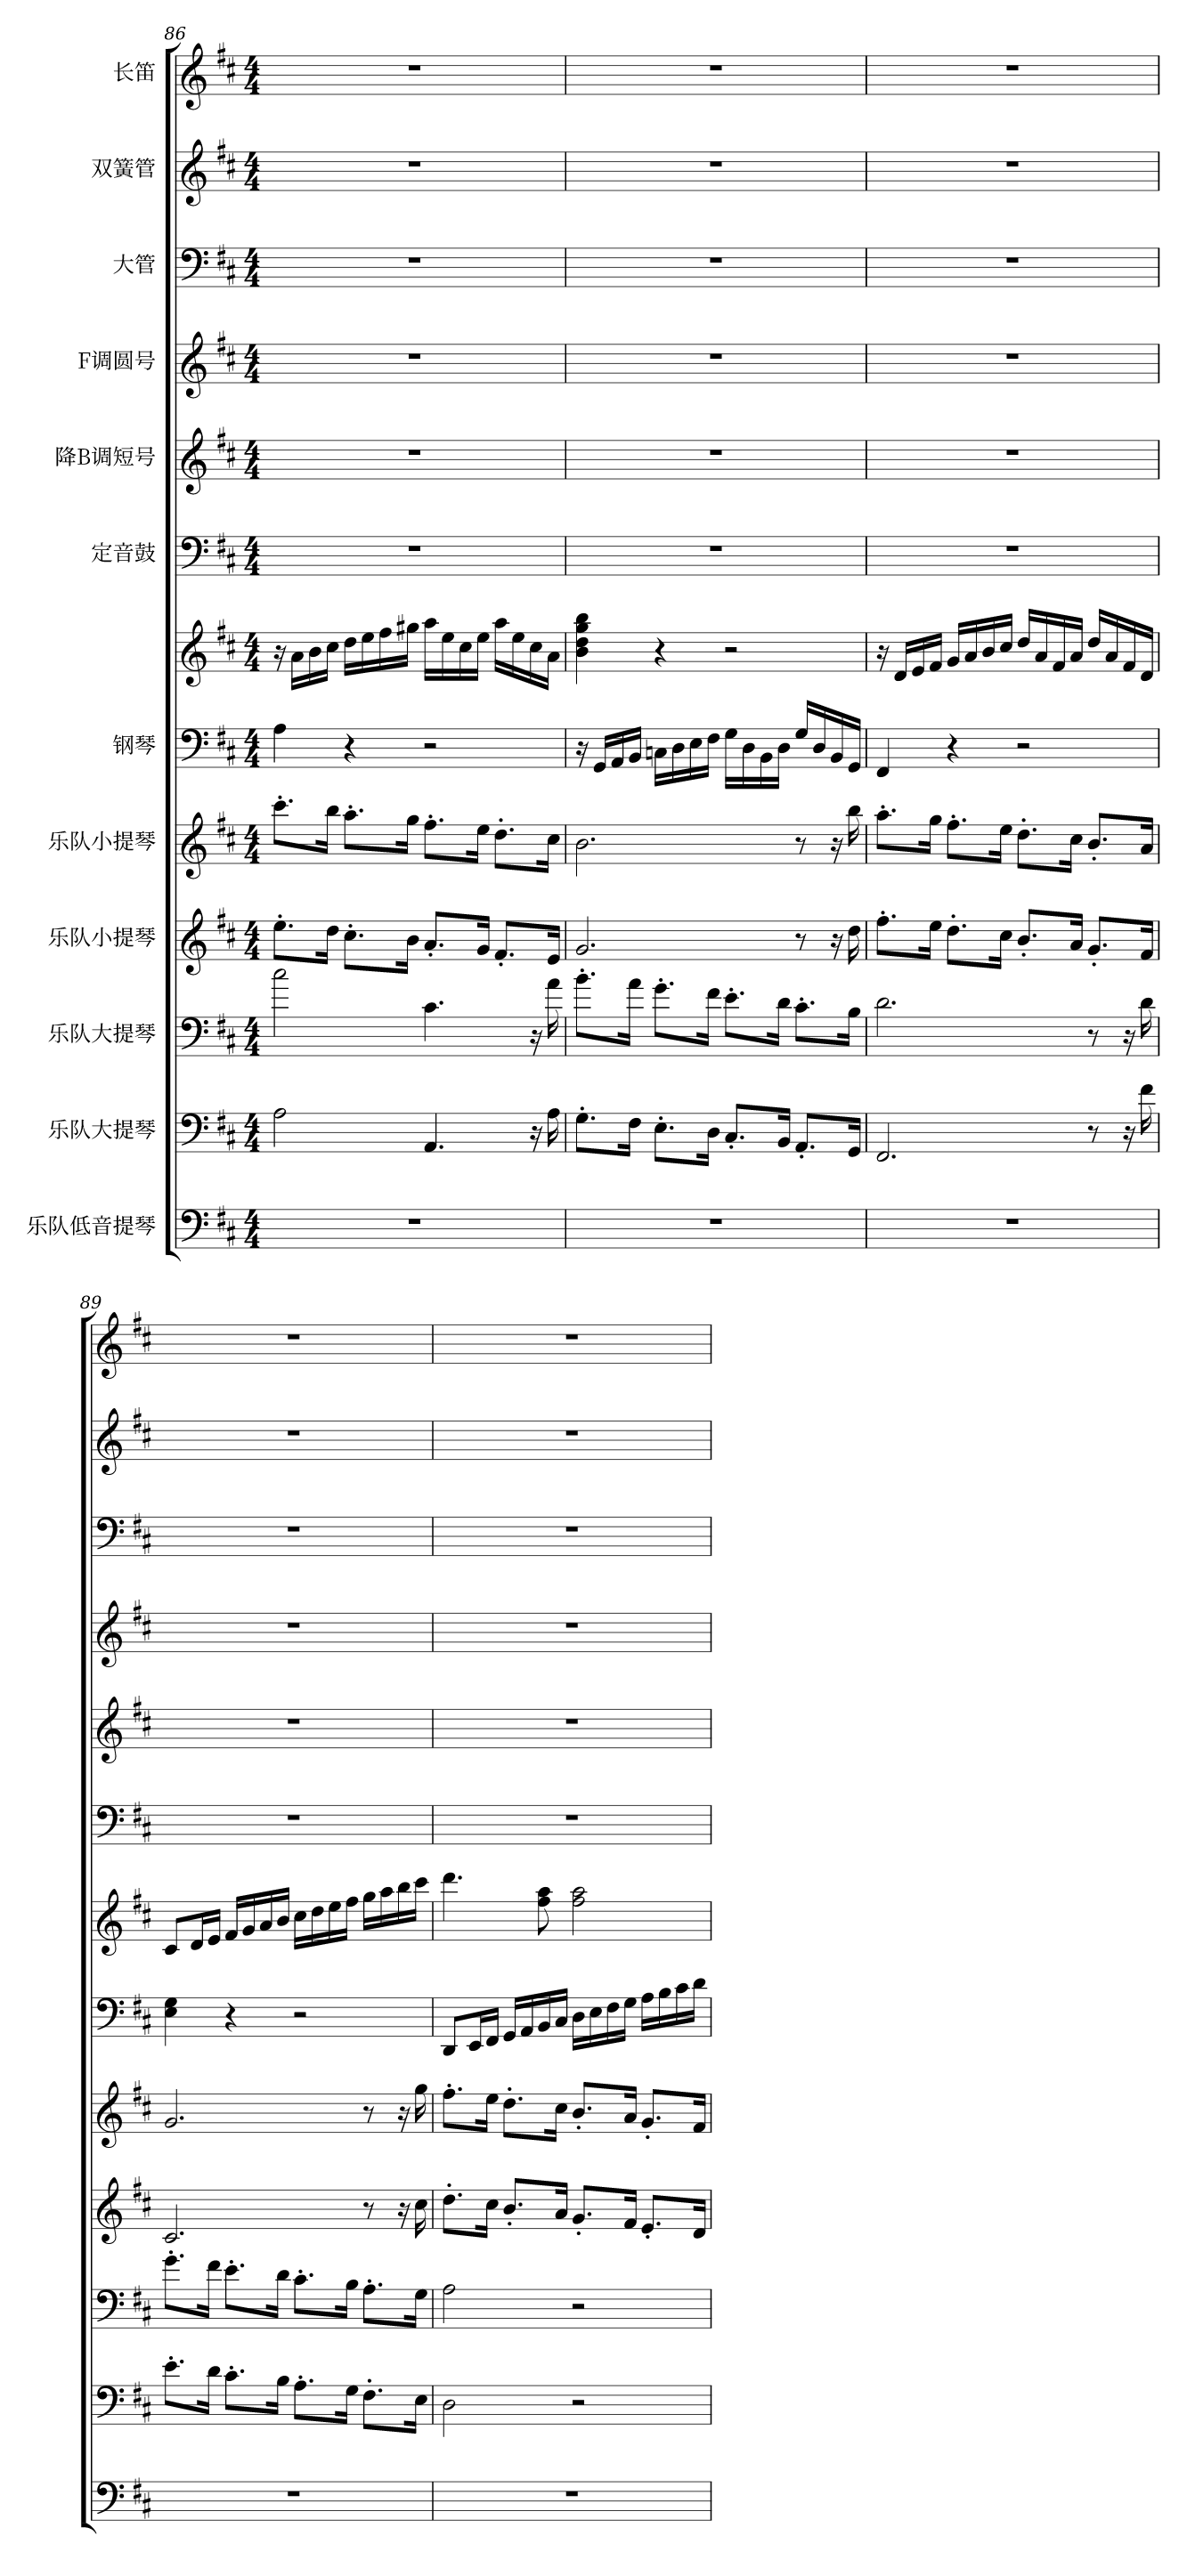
**kern	**kern	**kern	**kern	**kern	**kern	**kern	**kern	**kern	**kern	**kern	**kern	**kern
*part12	*part11	*part10	*part9	*part8	*part7	*part7	*part6	*part5	*part4	*part3	*part2	*part1
*staff13	*staff12	*staff11	*staff10	*staff9	*staff8	*staff7	*staff6	*staff5	*staff4	*staff3	*staff2	*staff1
*I"乐队低音提琴	*I"乐队大提琴	*I"乐队大提琴	*I"乐队小提琴	*I"乐队小提琴	*I"钢琴	*	*I"定音鼓	*I"降B调短号	*I"F调圆号	*I"大管	*I"双簧管	*I"长笛
*clefF4	*clefF4	*clefF4	*clefG2	*clefG2	*clefF4	*clefG2	*clefF4	*clefG2	*clefG2	*clefF4	*clefG2	*clefG2
*ITrd7c12	*	*	*	*	*	*	*	*ITrd1c2	*ITrd4c7	*	*	*
*k[f#c#]	*k[f#c#]	*k[f#c#]	*k[f#c#]	*k[f#c#]	*k[f#c#]	*k[f#c#]	*k[f#c#]	*k[]	*k[f#]	*k[f#c#]	*k[f#c#]	*k[f#c#]
*M4/4	*M4/4	*M4/4	*M4/4	*M4/4	*M4/4	*M4/4	*M4/4	*M4/4	*M4/4	*M4/4	*M4/4	*M4/4
=86	=86	=86	=86	=86	=86	=86	=86	=86	=86	=86	=86	=86
1r	2A\	2cc#\	8.ee'\L	8.ccc#'\L	4A\	16r	1r	1r	1r	1r	1r	1r
.	.	.	.	.	.	16a\LL	.	.	.	.	.	.
.	.	.	.	.	.	16b\	.	.	.	.	.	.
.	.	.	16dd\Jk	16bb\Jk	.	16cc#\JJ	.	.	.	.	.	.
.	.	.	8.cc#'\L	8.aa'\L	4r	16dd\LL	.	.	.	.	.	.
.	.	.	.	.	.	16ee\	.	.	.	.	.	.
.	.	.	.	.	.	16ff#\	.	.	.	.	.	.
.	.	.	16b\Jk	16gg\Jk	.	16gg#X\JJ	.	.	.	.	.	.
.	4.AA/	4.c#\	8.a'/L	8.ff#'\L	2r	16aa\LL	.	.	.	.	.	.
.	.	.	.	.	.	16ee\	.	.	.	.	.	.
.	.	.	.	.	.	16cc#\	.	.	.	.	.	.
.	.	.	16g/Jk	16ee\Jk	.	16ee\JJ	.	.	.	.	.	.
.	.	.	8.f#'/L	8.dd'\L	.	16aa\LL	.	.	.	.	.	.
.	.	.	.	.	.	16ee\	.	.	.	.	.	.
.	16r	16r	.	.	.	16cc#\	.	.	.	.	.	.
.	16A\	16a\	16e/Jk	16cc#\Jk	.	16a\JJ	.	.	.	.	.	.
!!LO:PB:g=z
=87	=87	=87	=87	=87	=87	=87	=87	=87	=87	=87	=87	=87
1r	8.G'\L	8.b'\L	2.g/	2.b\	16r	4b\ 4dd\ 4gg\ 4bb\	1r	1r	1r	1r	1r	1r
.	.	.	.	.	16GG/LL	.	.	.	.	.	.	.
.	.	.	.	.	16AA/	.	.	.	.	.	.	.
.	16F#\Jk	16a\Jk	.	.	16BB/JJ	.	.	.	.	.	.	.
.	8.E'\L	8.g'\L	.	.	16Cn\LL	4r	.	.	.	.	.	.
.	.	.	.	.	16D\	.	.	.	.	.	.	.
.	.	.	.	.	16E\	.	.	.	.	.	.	.
.	16D\Jk	16f#\Jk	.	.	16F#\JJ	.	.	.	.	.	.	.
.	8.C#'/L	8.e'\L	.	.	16G\LL	2r	.	.	.	.	.	.
.	.	.	.	.	16D\	.	.	.	.	.	.	.
.	.	.	.	.	16BB\	.	.	.	.	.	.	.
.	16BB/Jk	16d\Jk	.	.	16D\JJ	.	.	.	.	.	.	.
.	8.AA'/L	8.c#'\L	8r	8r	16G/LL	.	.	.	.	.	.	.
.	.	.	.	.	16D/	.	.	.	.	.	.	.
.	.	.	16r	16r	16BB/	.	.	.	.	.	.	.
.	16GG/Jk	16B\Jk	16dd\	16bb\	16GG/JJ	.	.	.	.	.	.	.
=88	=88	=88	=88	=88	=88	=88	=88	=88	=88	=88	=88	=88
1r	2.FF#/	2.d\	8.ff#'\L	8.aa'\L	4FF#/	16r	1r	1r	1r	1r	1r	1r
.	.	.	.	.	.	16d/LL	.	.	.	.	.	.
.	.	.	.	.	.	16e/	.	.	.	.	.	.
.	.	.	16ee\Jk	16gg\Jk	.	16f#/JJ	.	.	.	.	.	.
.	.	.	8.dd'\L	8.ff#'\L	4r	16g/LL	.	.	.	.	.	.
.	.	.	.	.	.	16a/	.	.	.	.	.	.
.	.	.	.	.	.	16b/	.	.	.	.	.	.
.	.	.	16cc#\Jk	16ee\Jk	.	16cc#/JJ	.	.	.	.	.	.
.	.	.	8.b'/L	8.dd'\L	2r	16dd/LL	.	.	.	.	.	.
.	.	.	.	.	.	16a/	.	.	.	.	.	.
.	.	.	.	.	.	16f#/	.	.	.	.	.	.
.	.	.	16a/Jk	16cc#\Jk	.	16a/JJ	.	.	.	.	.	.
.	8r	8r	8.g'/L	8.b'/L	.	16dd/LL	.	.	.	.	.	.
.	.	.	.	.	.	16a/	.	.	.	.	.	.
.	16r	16r	.	.	.	16f#/	.	.	.	.	.	.
.	16f#\	16d\	16f#/Jk	16a/Jk	.	16d/JJ	.	.	.	.	.	.
!!LO:PB:g=z
=89	=89	=89	=89	=89	=89	=89	=89	=89	=89	=89	=89	=89
1r	8.e'\L	8.g'\L	2.c#/	2.g/	4E\ 4G\	8c#/L	1r	1r	1r	1r	1r	1r
.	.	.	.	.	.	16d/L	.	.	.	.	.	.
.	16d\Jk	16f#\Jk	.	.	.	16e/JJ	.	.	.	.	.	.
.	8.c#'\L	8.e'\L	.	.	4r	16f#/LL	.	.	.	.	.	.
.	.	.	.	.	.	16g/	.	.	.	.	.	.
.	.	.	.	.	.	16a/	.	.	.	.	.	.
.	16B\Jk	16d\Jk	.	.	.	16b/JJ	.	.	.	.	.	.
.	8.A'\L	8.c#'\L	.	.	2r	16cc#\LL	.	.	.	.	.	.
.	.	.	.	.	.	16dd\	.	.	.	.	.	.
.	.	.	.	.	.	16ee\	.	.	.	.	.	.
.	16G\Jk	16B\Jk	.	.	.	16ff#\JJ	.	.	.	.	.	.
.	8.F#'\L	8.A'\L	8r	8r	.	16gg\LL	.	.	.	.	.	.
.	.	.	.	.	.	16aa\	.	.	.	.	.	.
.	.	.	16r	16r	.	16bb\	.	.	.	.	.	.
.	16E\Jk	16G\Jk	16cc#\	16gg\	.	16ccc#\JJ	.	.	.	.	.	.
=90	=90	=90	=90	=90	=90	=90	=90	=90	=90	=90	=90	=90
1r	2D\	2A\	8.dd'\L	8.ff#'\L	8DD/L	4.ddd\	1r	1r	1r	1r	1r	1r
.	.	.	.	.	16EE/L	.	.	.	.	.	.	.
.	.	.	16cc#\Jk	16ee\Jk	16FF#/JJ	.	.	.	.	.	.	.
.	.	.	8.b'/L	8.dd'\L	16GG/LL	.	.	.	.	.	.	.
.	.	.	.	.	16AA/	.	.	.	.	.	.	.
.	.	.	.	.	16BB/	8ff#\ 8aa\	.	.	.	.	.	.
.	.	.	16a/Jk	16cc#\Jk	16C#/JJ	.	.	.	.	.	.	.
.	2r	2r	8.g'/L	8.b'/L	16D\LL	2ff#\ 2aa\	.	.	.	.	.	.
.	.	.	.	.	16E\	.	.	.	.	.	.	.
.	.	.	.	.	16F#\	.	.	.	.	.	.	.
.	.	.	16f#/Jk	16a/Jk	16G\JJ	.	.	.	.	.	.	.
.	.	.	8.e'/L	8.g'/L	16A\LL	.	.	.	.	.	.	.
.	.	.	.	.	16B\	.	.	.	.	.	.	.
.	.	.	.	.	16c#\	.	.	.	.	.	.	.
.	.	.	16d/Jk	16f#/Jk	16d\JJ	.	.	.	.	.	.	.
=	=	=	=	=	=	=	=	=	=	=	=	=
*-	*-	*-	*-	*-	*-	*-	*-	*-	*-	*-	*-	*-
